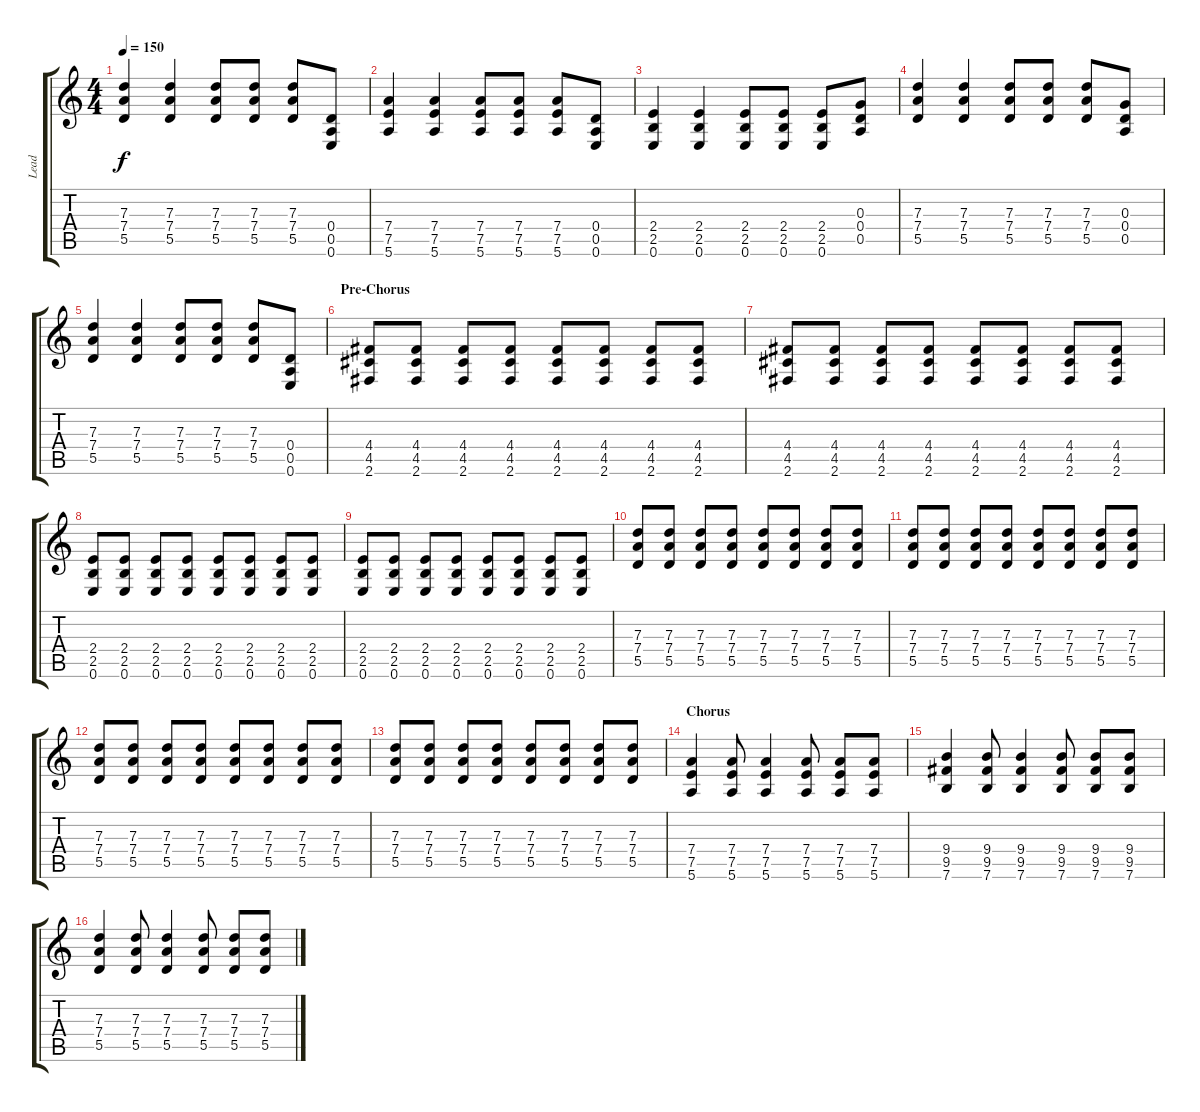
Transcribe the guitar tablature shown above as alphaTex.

\track ("Lead" "Lead") {instrument distortionguitar}
\staff {score tabs}
\tuning (E4 B3 G3 D3 A2 E2) {hide}
\ts (4 4)
\tempo 150
\clef g2
\ks c
(7.3 7.4 5.5).4{dy f} (7.3 7.4 5.5).4 (7.3 7.4 5.5).8 (7.3 7.4 5.5).8 (7.3 7.4 5.5).8 (0.4 0.5 0.6).8 |
(7.4 7.5 5.6).4 (7.4 7.5 5.6).4 (7.4 7.5 5.6).8 (7.4 7.5 5.6).8 (7.4 7.5 5.6).8 (0.4 0.5 0.6).8 |
(2.4 2.5 0.6).4 (2.4 2.5 0.6).4 (2.4 2.5 0.6).8 (2.4 2.5 0.6).8 (2.4 2.5 0.6).8 (0.3 0.4 0.5).8 |
(7.3 7.4 5.5).4 (7.3 7.4 5.5).4 (7.3 7.4 5.5).8 (7.3 7.4 5.5).8 (7.3 7.4 5.5).8 (0.3 0.4 0.5).8 |
(7.3 7.4 5.5).4 (7.3 7.4 5.5).4 (7.3 7.4 5.5).8 (7.3 7.4 5.5).8 (7.3 7.4 5.5).8 (0.4 0.5 0.6).8 |
\section ("" "Pre-Chorus")
(4.4 4.5 2.6).8 (4.4 4.5 2.6).8 (4.4 4.5 2.6).8 (4.4 4.5 2.6).8 (4.4 4.5 2.6).8 (4.4 4.5 2.6).8 (4.4 4.5 2.6).8 (4.4 4.5 2.6).8 |
(4.4 4.5 2.6).8 (4.4 4.5 2.6).8 (4.4 4.5 2.6).8 (4.4 4.5 2.6).8 (4.4 4.5 2.6).8 (4.4 4.5 2.6).8 (4.4 4.5 2.6).8 (4.4 4.5 2.6).8 |
(2.4 2.5 0.6).8 (2.4 2.5 0.6).8 (2.4 2.5 0.6).8 (2.4 2.5 0.6).8 (2.4 2.5 0.6).8 (2.4 2.5 0.6).8 (2.4 2.5 0.6).8 (2.4 2.5 0.6).8 |
(2.4 2.5 0.6).8 (2.4 2.5 0.6).8 (2.4 2.5 0.6).8 (2.4 2.5 0.6).8 (2.4 2.5 0.6).8 (2.4 2.5 0.6).8 (2.4 2.5 0.6).8 (2.4 2.5 0.6).8 |
(7.3 7.4 5.5).8 (7.3 7.4 5.5).8 (7.3 7.4 5.5).8 (7.3 7.4 5.5).8 (7.3 7.4 5.5).8 (7.3 7.4 5.5).8 (7.3 7.4 5.5).8 (7.3 7.4 5.5).8 |
(7.3 7.4 5.5).8 (7.3 7.4 5.5).8 (7.3 7.4 5.5).8 (7.3 7.4 5.5).8 (7.3 7.4 5.5).8 (7.3 7.4 5.5).8 (7.3 7.4 5.5).8 (7.3 7.4 5.5).8 |
(7.3 7.4 5.5).8 (7.3 7.4 5.5).8 (7.3 7.4 5.5).8 (7.3 7.4 5.5).8 (7.3 7.4 5.5).8 (7.3 7.4 5.5).8 (7.3 7.4 5.5).8 (7.3 7.4 5.5).8 |
(7.3 7.4 5.5).8 (7.3 7.4 5.5).8 (7.3 7.4 5.5).8 (7.3 7.4 5.5).8 (7.3 7.4 5.5).8 (7.3 7.4 5.5).8 (7.3 7.4 5.5).8 (7.3 7.4 5.5).8 |
\section ("" "Chorus")
(7.4 7.5 5.6).4 (7.4 7.5 5.6).8 (7.4 7.5 5.6).4 (7.4 7.5 5.6).8 (7.4 7.5 5.6).8 (7.4 7.5 5.6).8 |
(9.4 9.5 7.6).4 (9.4 9.5 7.6).8 (9.4 9.5 7.6).4 (9.4 9.5 7.6).8 (9.4 9.5 7.6).8 (9.4 9.5 7.6).8 |
(7.3 7.4 5.5).4 (7.3 7.4 5.5).8 (7.3 7.4 5.5).4 (7.3 7.4 5.5).8 (7.3 7.4 5.5).8 (7.3 7.4 5.5).8
